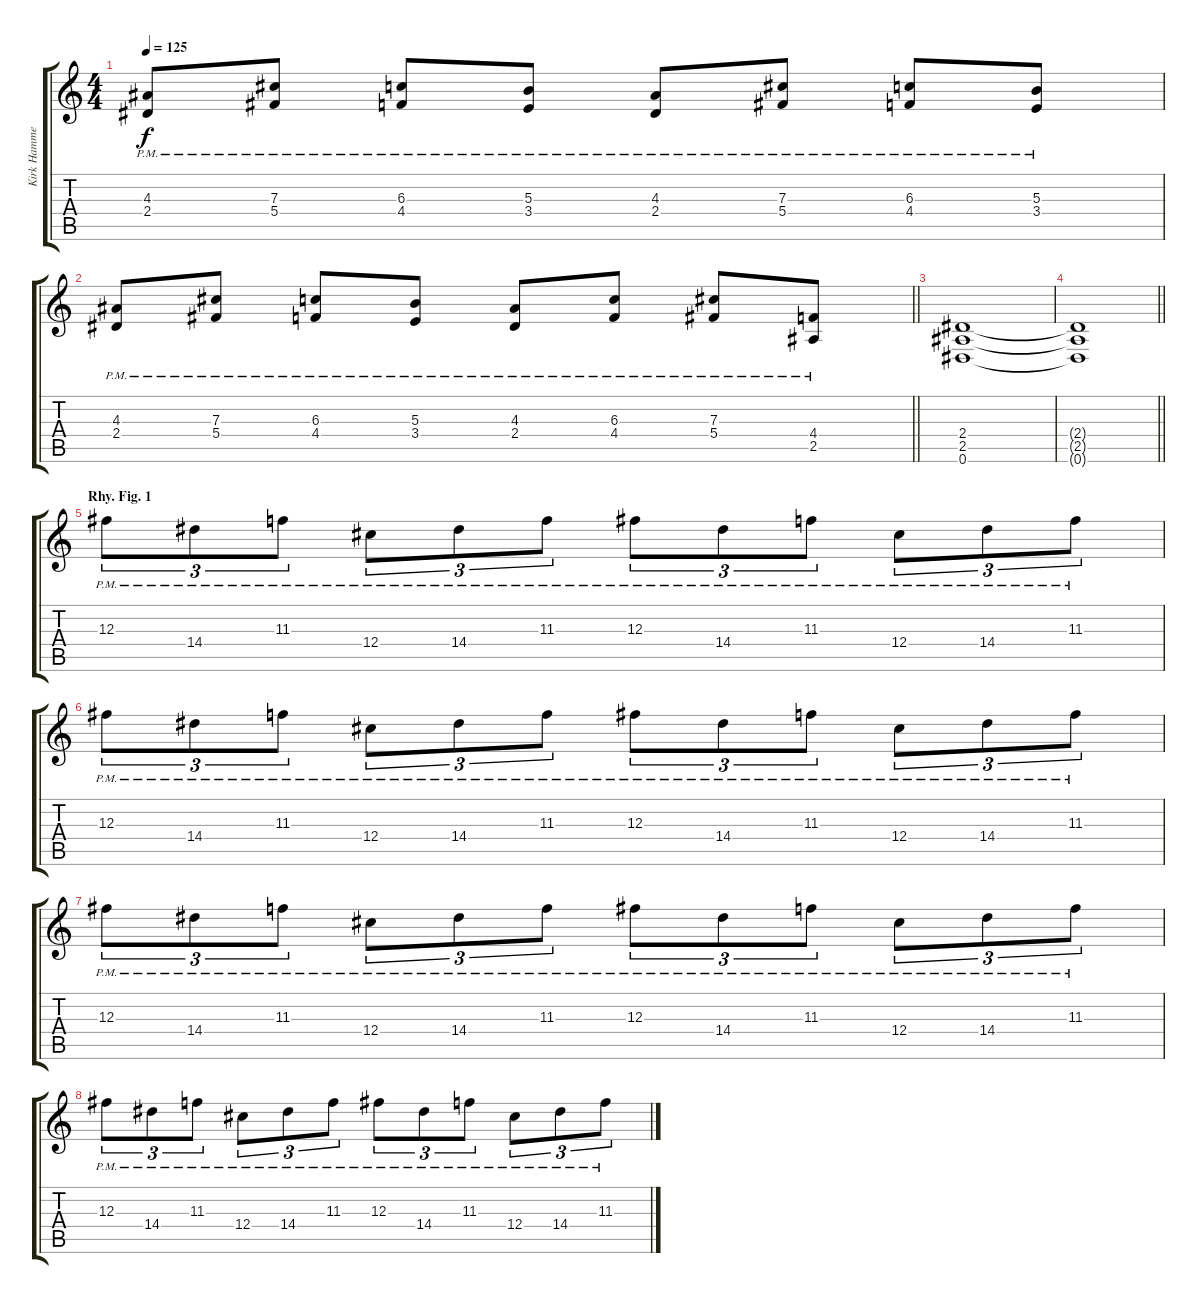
\track ("Kirk Hammett (Guitar)" "Kirk Hamme") {mute instrument distortionguitar}
\staff {score tabs}
\tuning (Eb4 Bb3 Gb3 Db3 Ab2 Eb2) {hide}
\ts (4 4)
\tempo 125
\clef g2
\ks c
(4.3{pm} 2.4{pm}).8{dy f} (7.3{pm} 5.4{pm}).8 (6.3{pm} 4.4{pm}).8 (5.3{pm} 3.4{pm}).8 (4.3{pm} 2.4{pm}).8 (7.3{pm} 5.4{pm}).8 (6.3{pm} 4.4{pm}).8 (5.3{pm} 3.4{pm}).8 |
\barLineRight lightlight
(4.3{pm} 2.4{pm}).8 (7.3{pm} 5.4{pm}).8 (6.3{pm} 4.4{pm}).8 (5.3{pm} 3.4{pm}).8 (4.3{pm} 2.4{pm}).8 (6.3{pm} 4.4{pm}).8 (7.3{pm} 5.4{pm}).8 (4.4{pm} 2.5{pm}).8 |
(2.4 2.5 0.6).1 |
\barLineRight lightlight
(2.4{t} 2.5{t} 0.6{t}).1 |
\section ("" "Rhy. Fig. 1")
12.3{pm}.8{tu (3 2)} 14.4{pm}.8{tu (3 2)} 11.3{pm}.8{tu (3 2)} 12.4{pm}.8{tu (3 2)} 14.4{pm}.8{tu (3 2)} 11.3{pm}.8{tu (3 2)} 12.3{pm}.8{tu (3 2)} 14.4{pm}.8{tu (3 2)} 11.3{pm}.8{tu (3 2)} 12.4{pm}.8{tu (3 2)} 14.4{pm}.8{tu (3 2)} 11.3{pm}.8{tu (3 2)} |
12.3{pm}.8{tu (3 2)} 14.4{pm}.8{tu (3 2)} 11.3{pm}.8{tu (3 2)} 12.4{pm}.8{tu (3 2)} 14.4{pm}.8{tu (3 2)} 11.3{pm}.8{tu (3 2)} 12.3{pm}.8{tu (3 2)} 14.4{pm}.8{tu (3 2)} 11.3{pm}.8{tu (3 2)} 12.4{pm}.8{tu (3 2)} 14.4{pm}.8{tu (3 2)} 11.3{pm}.8{tu (3 2)} |
12.3{pm}.8{tu (3 2)} 14.4{pm}.8{tu (3 2)} 11.3{pm}.8{tu (3 2)} 12.4{pm}.8{tu (3 2)} 14.4{pm}.8{tu (3 2)} 11.3{pm}.8{tu (3 2)} 12.3{pm}.8{tu (3 2)} 14.4{pm}.8{tu (3 2)} 11.3{pm}.8{tu (3 2)} 12.4{pm}.8{tu (3 2)} 14.4{pm}.8{tu (3 2)} 11.3{pm}.8{tu (3 2)} |
12.3{pm}.8{tu (3 2)} 14.4{pm}.8{tu (3 2)} 11.3{pm}.8{tu (3 2)} 12.4{pm}.8{tu (3 2)} 14.4{pm}.8{tu (3 2)} 11.3{pm}.8{tu (3 2)} 12.3{pm}.8{tu (3 2)} 14.4{pm}.8{tu (3 2)} 11.3{pm}.8{tu (3 2)} 12.4{pm}.8{tu (3 2)} 14.4{pm}.8{tu (3 2)} 11.3{pm}.8{tu (3 2)}
